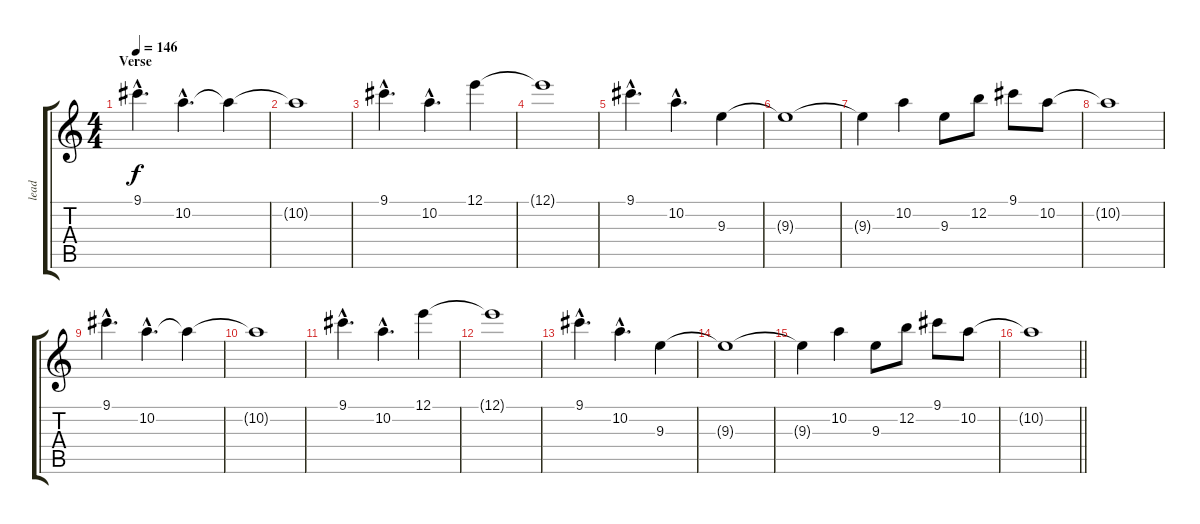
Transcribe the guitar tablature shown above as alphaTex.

\track ("lead" "lead") {instrument distortionguitar}
\staff {score tabs}
\tuning (E4 B3 G3 D3 A2 E2) {hide}
\ts (4 4)
\section ("" "Verse")
\tempo 146
\clef g2
\ks c
9.1{hac}.4{d dy f} 10.2{hac}.4{d} 10.2{t}.4 |
10.2{t}.1 |
9.1{hac}.4{d} 10.2{hac}.4{d} 12.1.4 |
12.1{t}.1 |
9.1{hac}.4{d} 10.2{hac}.4{d} 9.3.4 |
9.3{t}.1 |
9.3{t}.4 10.2.4 9.3.8 12.2.8 9.1.8 10.2.8 |
10.2{t}.1 |
9.1{hac}.4{d} 10.2{hac}.4{d} 10.2{t}.4 |
10.2{t}.1 |
9.1{hac}.4{d} 10.2{hac}.4{d} 12.1.4 |
12.1{t}.1 |
9.1{hac}.4{d} 10.2{hac}.4{d} 9.3.4 |
9.3{t}.1 |
9.3{t}.4 10.2.4 9.3.8 12.2.8 9.1.8 10.2.8 |
\barLineRight lightlight
10.2{t}.1
